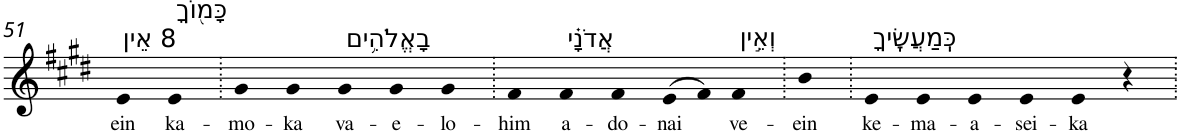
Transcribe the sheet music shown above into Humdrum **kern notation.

**kern	**text
*part1	*part1
*staff1	*staff1
*I"Piano	*
*I'Pno	*
!!LO:PB:g=z
*clefG2	*
*k[f#c#g#d#]	*
*E:	*
=51	=51
!LO:TX:a:t=8 אֵין	!
!	!LO:LY:b
4e	ein
!LO:TX:a:t=כָּמ֖וֹךָ	!
!	!LO:LY:b
4e	ka-
=52.	=52.
!	!LO:LY:b
4g#	-mo-
!	!LO:LY:b
4g#	-ka
!LO:TX:a:t=בָאֱלֹהִ֥ים	!
!	!LO:LY:b
4g#	va-
!	!LO:LY:b
4g#	-e-
!	!LO:LY:b
4g#	-lo-
=53.	=53.
!	!LO:LY:b
4f#	-him
!LO:TX:a:t=אֲדֹנָ֗י	!
!	!LO:LY:b
4f#	a-
!	!LO:LY:b
4f#	-do-
!	!LO:LY:b
(>8e	-nai
8f#)	.
!LO:TX:a:t=וְאֵ֣ין	!
!	!LO:LY:b
4f#	ve-
=54.	=54.
!	!LO:LY:b
4b	-ein
=55.	=55.
!LO:TX:a:t=כְּֽמַעֲשֶֽׂיךָ	!
!	!LO:LY:b
4e	ke-
!	!LO:LY:b
4e	-ma-
!	!LO:LY:b
4e	-a-
!	!LO:LY:b
4e	-sei-
!	!LO:LY:b
4e	-ka
4r	.
=.	=.
*-	*-
